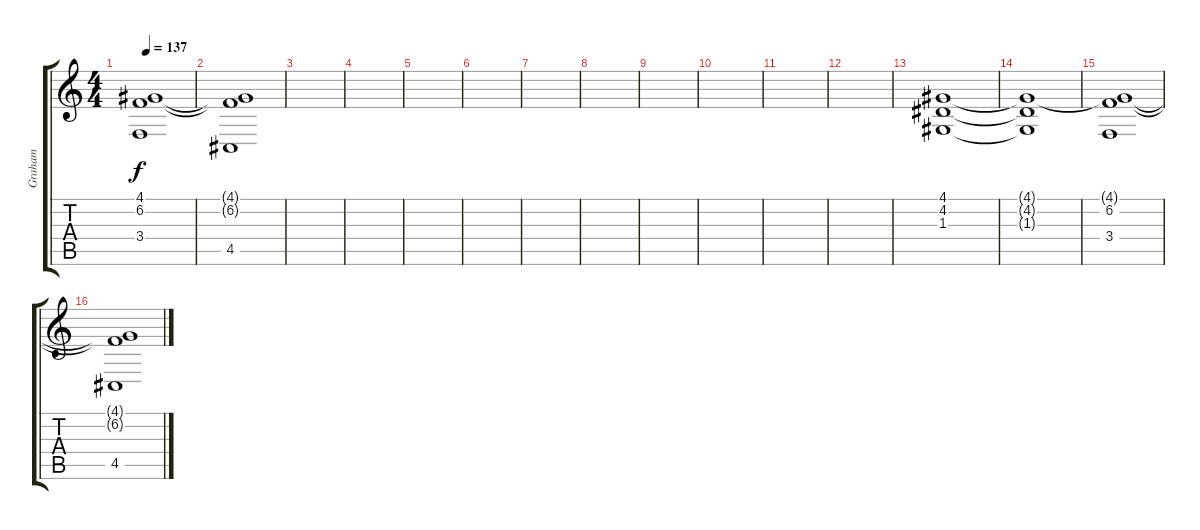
\track ("Graham" "Graham") {instrument clarinet}
\staff {score tabs}
\tuning (E4 B3 G3 D3 A2 E2) {hide}
\ts (4 4)
\tempo 137
\clef g2
\ks c
(4.1{t} 6.2 3.4).1{dy f} |
(4.1{t} 6.2{t} 4.5).1 |
|
|
|
|
|
|
|
|
|
|
(4.1 4.2 1.3).1 |
(4.1{t} 4.2{t} 1.3{t}).1 |
(4.1{t} 6.2 3.4).1 |
(4.1{t} 6.2{t} 4.5).1
